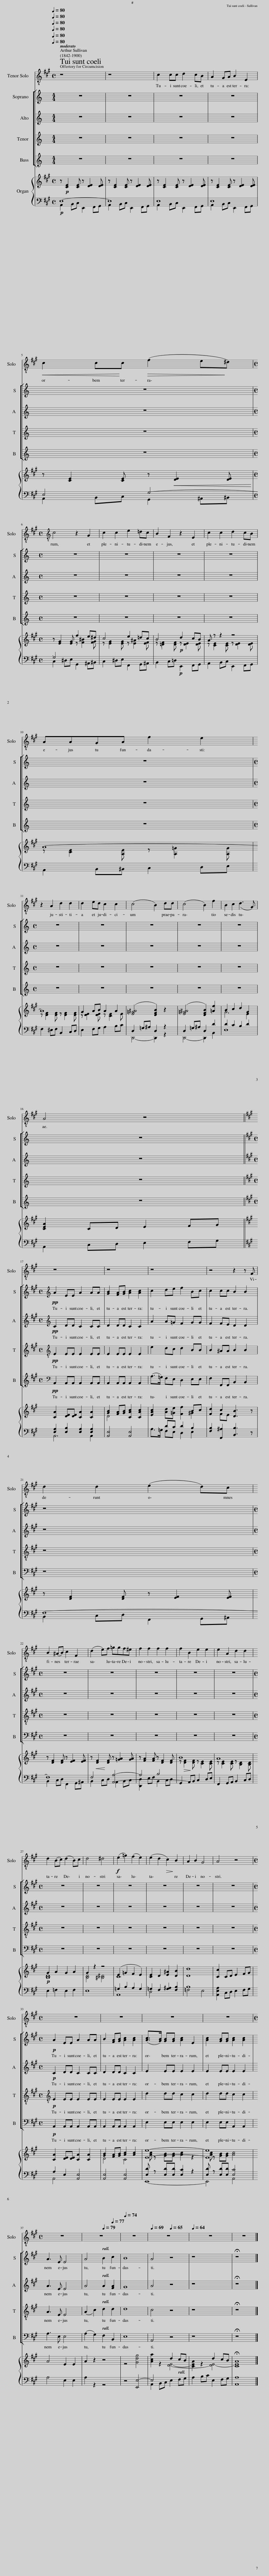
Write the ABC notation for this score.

X:1
%%score 1 [ 2 3 4 5 ] { ( 6 9 ) | ( 7 8 ) }
L:1/8
Q:1/4=80
M:4/4
I:linebreak $
K:A
V:1 treble-8
V:2 treble
V:3 treble
V:4 treble
V:5 treble
V:6 treble
V:9 treble
V:7 bass
V:8 bass
V:1
 z8 | z8 | c2 cc d2 cB | A2 GA B2 E2 |$!<(! c2 c!<)!c!>(! (f2 e!>)!^d) |$ %5
[M:4/4][K:treble-8] c4 z2 G2 | c2 c2 e2 =dc | B2 F2 z2 E2 | c2 c2 d2 cB |$ AAGA f2 e2 |$ %10
 z2 A2 d2 d2 | d2 ed c2 c2 | (c4 B2) dd | (c4 B2) f2 | B2 c2 (d3 G) |$ %15
 A4 z4 ||$ z8 | z8 | z8 | z4 z2 z F |$ %20
 d2 d2 (e2 d)c |$ B2 (^AB) c2 F2 | (d2 e)f =ggf^e | f2 f2 f2 f2 | f2 B2 e2 e2 | %25
 e2 A2 d2 d2 |$ d2 (Bc) (d2 B)c | d4 ^d4 |!f! (e2 =g2) (f2 e2) | (e2 d2!>(! c2)!>)! B2 | %30
 A2 B2 G4 | A4 z4 |$[M:4/4] z8 | z8 | z8 | %35
 z8 |$[M:4/4] z8 | z8[Q:1/4=79][Q:1/4=77] |[Q:1/4=74] z8 |[Q:1/4=69] z8[Q:1/4=65] | %40
[Q:1/4=64] z8 | z8 |] %42
V:2
[K:C] z8 | z8 | z8 | z8 |$ z8 |$ %5
[M:4/4] z8 | z8 | z8 | z8 |$ z8 |$ %10
[M:4/4] z8 | z8 | z8 | z8 | z8 |$ %15
 z8 ||$[K:A][M:4/4][K:treble]!pp! A2 EE A2 AA | [GB]2 [FA][GB] [Ac]2 [Ac]2 | c2 de f2 Bc | c2 cc B2 B2 |$ %20
 z8 |$[M:4/4] z8 | z8 | z8 | z8 | %25
 z8 |$[M:4/4] z8 | z8 | z8 | z8 | %30
 z8 | z8 |$[M:4/4]!p! A2 EE A2 AA | B2 [FA][GB] [Ac]2 [Ac]2 | ([Ac]>[GB]) [GB][GB] [Ac]2 E2 | %35
 [Ac]2 [GB][GB] [Ac]2 [Ac]2 |$ A3 E E4 | A4 B2 c2 | B8 | A4 z4 | %40
 z8 | !fermata!z8 |] %42
V:3
[K:C] z8 | z8 | z8 | z8 |$ z8 |$ %5
[M:4/4] z8 | z8 | z8 | z8 |$ z8 |$ %10
[M:4/4] z8 | z8 | z8 | z8 | z8 |$ %15
 z8 ||$[K:A][M:4/4][K:treble]!pp! C2 DD C2 CC | D2 DD C2 C2 | A2 A=G F2 GG | F2 FE D2 D2 |$ %20
 z8 |$[M:4/4] z8 | z8 | z8 | z8 | %25
 z8 |$[M:4/4] z8 | z8 | z8 | z8 | %30
 z8 | z8 |$[M:4/4]!p! C2 DD C2 CC | D2 DD C2 C2 | E2 EE E2 E2 | %35
 E2 EE E2 E2 |$ A3 E E4 | A4 A2 [FA]2 | G8 | A4 z4 | %40
 z8 | !fermata!z8 |] %42
V:4
[K:C] z8 | z8 | z8 | z8 |$ z8 |$ %5
[M:4/4] z8 | z8 | z8 | z8 |$ z8 |$ %10
[M:4/4] z8 | z8 | z8 | z8 | z8 |$ %15
 z8 ||$[K:A][M:4/4][K:treble-8]!pp! E2 EE E2 EE | E2 EE E2 E2 | e2 dc d2 BB | B2 ^AA B2 B2 |$ %20
 z8 |$[M:4/4] z8 | z8 | z8 | z8 | %25
 z8 |$[M:4/4] z8 | z8 | z8 | z8 | %30
 z8 | z8 |$[M:4/4][K:treble-8]!p! E2 EE E2 EE | E2 EE E2 E2 | d2 dd c2 c2 | %35
 d2 dd c2 c2 |$ A3 E E4 | (A2 c2) d2 d2 | d8 | c4 z4 | %40
 z8 | !fermata!z8 |] %42
V:5
[K:C] z8 | z8 | z8 | z8 |$ z8 |$ %5
[M:4/4] z8 | z8 | z8 | z8 |$ z8 |$ %10
[M:4/4] z8 | z8 | z8 | z8 | z8 |$ %15
 z8 ||$[K:A][M:4/4][K:bass]!pp! A,,2 A,,A,, A,,2 A,,A,, | A,,2 A,,A,, A,,2 A,,2 | (A,>=G,) F,E, D,2 E,E, | F,2 F,,F,, B,,2 B,,2 |$ %20
 z8 |$[M:4/4] z8 | z8 | z8 | z8 | %25
 z8 |$[M:4/4] z8 | z8 | z8 | z8 | %30
 z8 | z8 |$[M:4/4]!p! A,,2 A,,A,, A,,2 A,,A,, | A,,2 A,,A,, A,,2 A,,2 | E,2 E,E, E,2 E,2 | %35
 E,2 E,E, A,,2 A,,2 |$ A,3 E, E,4 | (A,2 G,2) F,2 B,,2 | E,8 | A,,4 z4 | %40
 z8 | !fermata!z8 |] %42
V:6
 z!p! [CE]2 [CE] z [DE]2 [DE] | z [CE]2 [CE] z [DE]2 [DE] | z [CE]2 [CE] z [DE]2 [DE] | z [CE]2 [CE] z [DE]2 [DE] |$ z [CE]2 [CE] z!<(! [DE]2 [DE]!<)! |$ %5
[M:4/4] z [EG]2 [EG] f2 e^d | c4 e2 =dc | B4!p! d2 cB | A z z2 z4 |$ A8- |$ %10
 A8 | G2 AB A2 A2 | ([E=G^A]4 [DFB]2) z2 | ([E=G^A]4 [DFB]2) [=Af]2 | B2 c2 d2 G2 |$ %15
 [CEA]2 CD E2 FG ||$ [CA]2 [DE][DE] [CA]2 [CA]2 | [GB]2 [FA][GB] [CAc]2 [CAc]2 | [EAc]2 [Ad][=Ge] [Ff]2 Bc | [Fd]2 c2 [DB]3 z |$ %20
 z [DF]2 [DF] z [EF]2 [EF] |$ z [DF]2 [DF] z [EF]2 [EF] | z!<(! [DF]2!<)! [DF] z [=GA]2 [GA] | z [FA]2 [FA] z [DF]2 [DF] | B8 | %25
 A8 |$!p! G2 A2 G2 A2 | G2 z2 z4 | (E2 =G2 F2 E2) | [CE]2 D2 [E^A]2 [DB]2 | %30
 [Dd]8 | [Cc]2 CD E2 FG |$ [CA]2 [DE][DE] [CA]2 [CA]2 | [GB]2 [FA][GB] [Ac]2 [Ac]2 | [Ee]8- | %35
 [Ee]8 |$ A4 E2 E2 | A2 z2 z4 | x8 | x4 d2 cB | %40
 x4 d2 cB | x8 |] %42
V:7
!p! E,8- | E,8 | E,8 | E,8 |$ E,4 G,4- |$ %5
[M:4/4] G,4 x4 | x8 | x8 | x8 |$ x8 |$ %10
 F,2 ^E,F, B,,2 C,D, | E,2 F,G, A,2 B,C | D,2 =G,^A, D,2 z2 | D,2 =G,^A, D,2 D2 | D2 C2 B,2 D2 |$ %15
 x8 ||$ [E,A,]2 [E,B,]2 [E,A,]2 [E,A,]2 | [A,,E,]4 [A,,E,]4 | x2 DC D2 B,2 | [F,B,]2 [F,,^A,]2 [B,,B,]3 z |$ %20
 F,8- |$ F,8 | F,4 [A,,A,]4- | A,4 B,4 | G,,2 A,,B,, C,2 D,E, | %25
 F,,2 G,,A,, B,,2 C,D, |$ E,2 =F,2 E,2 F,2 | E,8 | =G,2 B,2 A,2 G,2 | =G,2 F,2 [G,^A,]2 [F,B,]2 | %30
 B,8 | x8 |$ A,2 E,2 [A,,E,]4 | [A,,E,]4 [A,,E,]4 | [E,D] z [E,D][E,D] [E,C]2 z2 | %35
 [E,D] z [E,D][E,D] [E,C]4 |$ x8 | x8 | z4 [E,,E,-]4 | E,4 x4 | %40
 x8 | x8 |] %42
V:8
 A,,2 B,,C, E,,2 F,,G,, | A,,2 B,,C, E,,2 F,,G,, | A,,2 B,,C, E,,2 F,,G,, | A,,2 B,,C, E,,2 F,,G,, |$ A,,2 B,,C, G,,2 ^A,,^B,, |$ %5
[M:4/4] C,2 ^D,E, G,,2 ^A,,^B,, | C,2 ^D,E, F,,2 G,,^A,, | B,,2 C,=D,!p! E,,2 F,,G,, | A,,2 B,,C, E,,2 F,,G,, |$ A,,2 B,,^B,, C,2 D,E, |$ %10
 x8 | x8 | D,,4- D,,2 z2 | D,,4- D,,2 B,,2 | E,8 |$ %15
 A,,2 C,D, E,2 F,G, ||$ A,,6 A,,2 | x8 | A,>=G, F,E, D,2 E,2 | x8 |$ %20
 B,,2 C,D, F,,2 G,,^A,, |$ B,,2 C,D, F,,2 G,,^A,, | B,,2 C,D, A,,2 B,,C, | [D,,D,]2 E,F, B,,2 C,D, | x8 | %25
 x8 |$ x8 | x8 | A,,8 | D,4 x4 | %30
 =F,4 E,4 | [A,,E,A,]2 C,D, E,2 F,G, |$ A,,4 x4 | x8 | E,,8- | %35
 E,,4 A,,4 |$ A,4 E,2 E,2 | A,2 z2 z4 | x8 | A,,2 B,,C, E,2 F,G, | %40
 A,2 B,C E,2 F,G, | [A,,A,]8 |] %42
V:9
 x8 | x8 | x8 | x8 |$ x8 |$ %5
[M:4/4] x4 z [F^B]2 [FG] | z [EG]2 [EG] z [E^A]2 [EF] | z [=DF]2 [DF] z [DE]2 [DE] | z [CE]2 [CE] z [DE]2 [DE] |$ z [CE]2 [A,E] z [A,=G]2 [A,G] |$ %10
 z [DF]2 [DF] z [DF]2 [DF] | z [DE]2 [DE] z [CE]2 E | x8 | x8 | G6 E2 |$ %15
 x8 ||$ x8 | D4 x4 | x4 x2 ^G2 | x2 FE x4 |$ %20
 x8 |$ x8 | x8 | x8 | z!>(! [DF]2!>)! [DF] z [CE]2 [CE] | %25
 z [CE]2 [CE] z [B,D]2 [B,D] |$ [B,D]8 | [B,D]4 [^B,^D]4 | C8 | x8 | %30
 x8 | x8 |$ x8 | D4 C4 | [Ac] z [GB][GB] [Ac]2 z2 | %35
 [Ac] z [GB][GB] [Ac]4 |$ x8 | x8 | z4 [Gdg]4 | [Aca]2 z2 [DE]4- | %40
 [CEA]2 z2 [DE-]4 | !fermata![CEA]8 |] %42
